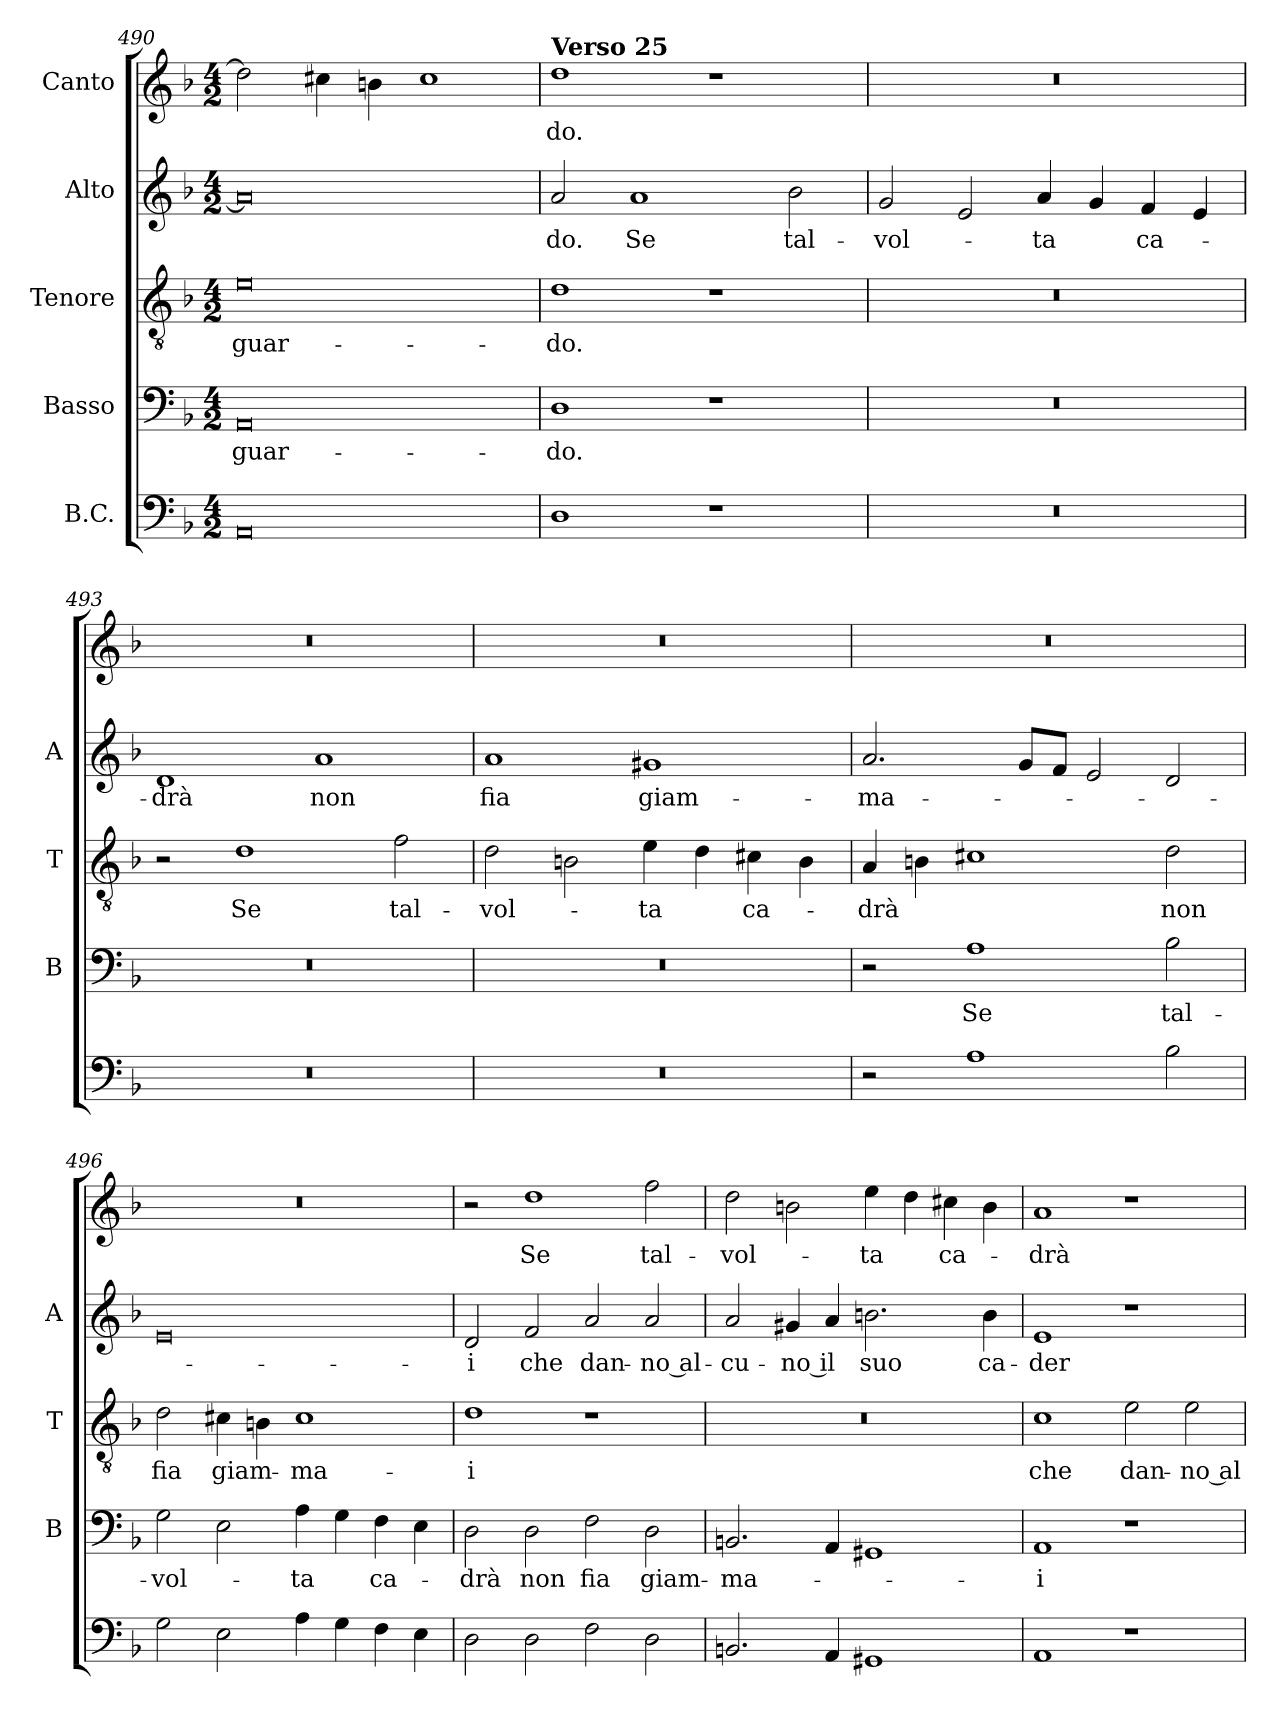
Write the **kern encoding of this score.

**kern	**kern	**text	**kern	**text	**kern	**text	**kern	**text
*part5	*part4	*part4	*part3	*part3	*part2	*part2	*part1	*part1
*staff5	*staff4	*staff4	*staff3	*staff3	*staff2	*staff2	*staff1	*staff1
*I"B.C.	*I"Basso	*	*I"Tenore	*	*I"Alto	*	*I"Canto	*
*	*I'B	*	*I'T	*	*I'A	*	*	*
*clefF4	*clefF4	*	*clefGv2	*	*clefG2	*	*clefG2	*
*k[b-]	*k[b-]	*	*k[b-]	*	*k[b-]	*	*k[b-]	*
*F:	*F:	*	*F:	*	*F:	*	*F:	*
*M4/2	*M4/2	*	*M4/2	*	*M4/2	*	*M4/2	*
=490	=490	=490	=490	=490	=490	=490	=490	=490
!	!	!LO:LY:b	!	!LO:LY:b	!	!	!	!
0AA	0AA	guar-	0e	guar-	0a]	.	2dd\]	.
.	.	.	.	.	.	.	4cc#X\	.
.	.	.	.	.	.	.	4bn\	.
.	.	.	.	.	.	.	1cc#	.
!!LO:LB:g=z
=491	=491	=491	=491	=491	=491	=491	=491	=491
!	!	!	!	!	!	!	!LO:TX:a:B:t=Verso 25	!
!	!	!LO:LY:b	!	!LO:LY:b	!	!LO:LY:b	!	!LO:LY:b
1D	1D	-do.	1d	-do.	2a/	-do.	1dd	-do.
!	!	!	!	!	!	!LO:LY:b	!	!
.	.	.	.	.	1a	Se	.	.
1r	1r	.	1r	.	.	.	1r	.
!	!	!	!	!	!	!LO:LY:b	!	!
.	.	.	.	.	2b-\	tal-	.	.
=492	=492	=492	=492	=492	=492	=492	=492	=492
!	!	!	!	!	!	!LO:LY:b	!	!
0r	0r	.	0r	.	2g/	-vol-	0r	.
.	.	.	.	.	2e/	.	.	.
!	!	!	!	!	!	!LO:LY:b	!	!
.	.	.	.	.	4a/	-ta	.	.
.	.	.	.	.	4g/	.	.	.
!	!	!	!	!	!	!LO:LY:b	!	!
.	.	.	.	.	4f/	ca-	.	.
.	.	.	.	.	4e/	.	.	.
=493	=493	=493	=493	=493	=493	=493	=493	=493
!	!	!	!	!	!	!LO:LY:b	!	!
0r	0r	.	2r	.	1d	-drà	0r	.
!	!	!	!	!LO:LY:b	!	!	!	!
.	.	.	1d	Se	.	.	.	.
!	!	!	!	!	!	!LO:LY:b	!	!
.	.	.	.	.	1a	non	.	.
!	!	!	!	!LO:LY:b	!	!	!	!
.	.	.	2f\	tal-	.	.	.	.
=494	=494	=494	=494	=494	=494	=494	=494	=494
!	!	!	!	!LO:LY:b	!	!LO:LY:b	!	!
0r	0r	.	2d\	-vol-	1a	fia	0r	.
.	.	.	2Bn\	.	.	.	.	.
!	!	!	!	!LO:LY:b	!	!LO:LY:b	!	!
.	.	.	4e\	-ta	1g#X	giam-	.	.
.	.	.	4d\	.	.	.	.	.
!	!	!	!	!LO:LY:b	!	!	!	!
.	.	.	4c#X\	ca-	.	.	.	.
.	.	.	4B\	.	.	.	.	.
=495	=495	=495	=495	=495	=495	=495	=495	=495
!	!	!	!	!LO:LY:b	!	!LO:LY:b	!	!
2r	2r	.	4A/	-drà	2.a/	-ma-	0r	.
.	.	.	4Bn\	.	.	.	.	.
!	!	!LO:LY:b	!	!	!	!	!	!
1A	1A	Se	1c#X	.	.	.	.	.
.	.	.	.	.	8g/L	.	.	.
.	.	.	.	.	8f/J	.	.	.
.	.	.	.	.	2e/	.	.	.
!	!	!LO:LY:b	!	!LO:LY:b	!	!	!	!
2B-\	2B-\	tal-	2d\	non	2d/	.	.	.
!!LO:LB:g=z
=496	=496	=496	=496	=496	=496	=496	=496	=496
!	!	!LO:LY:b	!	!LO:LY:b	!	!	!	!
2G\	2G\	-vol-	2d\	fia	0e	.	0r	.
!	!	!	!	!LO:LY:b	!	!	!	!
2E\	2E\	.	4c#X\	giam-	.	.	.	.
.	.	.	4Bn\	.	.	.	.	.
!	!	!LO:LY:b	!	!LO:LY:b	!	!	!	!
4A\	4A\	-ta	1c#	-ma-	.	.	.	.
4G\	4G\	.	.	.	.	.	.	.
!	!	!LO:LY:b	!	!	!	!	!	!
4F\	4F\	ca-	.	.	.	.	.	.
4E\	4E\	.	.	.	.	.	.	.
=497	=497	=497	=497	=497	=497	=497	=497	=497
!	!	!LO:LY:b	!	!LO:LY:b	!	!LO:LY:b	!	!
2D\	2D\	-drà	1d	-i	2d/	-i	2r	.
!	!	!LO:LY:b	!	!	!	!LO:LY:b	!	!LO:LY:b
2D\	2D\	non	.	.	2f/	che	1dd	Se
!	!	!LO:LY:b	!	!	!	!LO:LY:b	!	!
2F\	2F\	fia	1r	.	2a/	dan-	.	.
!	!	!LO:LY:b	!	!	!	!LO:LY:b	!	!LO:LY:b
2D\	2D\	giam-	.	.	2a/	-no al-	2ff\	tal-
=498	=498	=498	=498	=498	=498	=498	=498	=498
!	!	!LO:LY:b	!	!	!	!LO:LY:b	!	!LO:LY:b
2.BBn/	2.BBn/	-ma-	0r	.	2a/	-cu-	2dd\	-vol-
!	!	!	!	!	!	!LO:LY:b	!	!
.	.	.	.	.	4g#X/	-no il	2bn\	.
4AA/	4AA/	.	.	.	4a/	.	.	.
!	!	!	!	!	!	!LO:LY:b	!	!LO:LY:b
1GG#X	1GG#X	.	.	.	2.bn\	suo	4ee\	-ta
.	.	.	.	.	.	.	4dd\	.
!	!	!	!	!	!	!	!	!LO:LY:b
.	.	.	.	.	.	.	4cc#X\	ca-
!	!	!	!	!	!	!LO:LY:b	!	!
.	.	.	.	.	4b\	ca-	4b\	.
=499	=499	=499	=499	=499	=499	=499	=499	=499
!	!	!LO:LY:b	!	!LO:LY:b	!	!LO:LY:b	!	!LO:LY:b
1AA	1AA	-i	1c	che	1e	-der	1a	-drà
!	!	!	!	!LO:LY:b	!	!	!	!
1r	1r	.	2e\	dan-	1r	.	1r	.
!	!	!	!	!LO:LY:b	!	!	!	!
.	.	.	2e\	-no al-	.	.	.	.
=	=	=	=	=	=	=	=	=
*-	*-	*-	*-	*-	*-	*-	*-	*-
